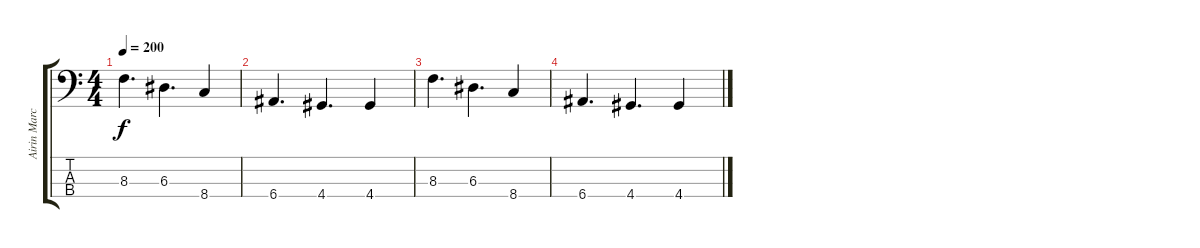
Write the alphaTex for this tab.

\track ("Airin Marchenko" "Airin Marc") {instrument electricbasspick}
\staff {score tabs}
\tuning (G2 D2 A1 E1) {hide}
\ts (4 4)
\tempo 200
\clef f4
\ks c
8.3.4{d dy f volume 0} 6.3.4{d} 8.4.4 |
6.4.4{d} 4.4.4{d} 4.4.4 |
8.3.4{d} 6.3.4{d} 8.4.4 |
6.4.4{d} 4.4.4{d} 4.4.4
